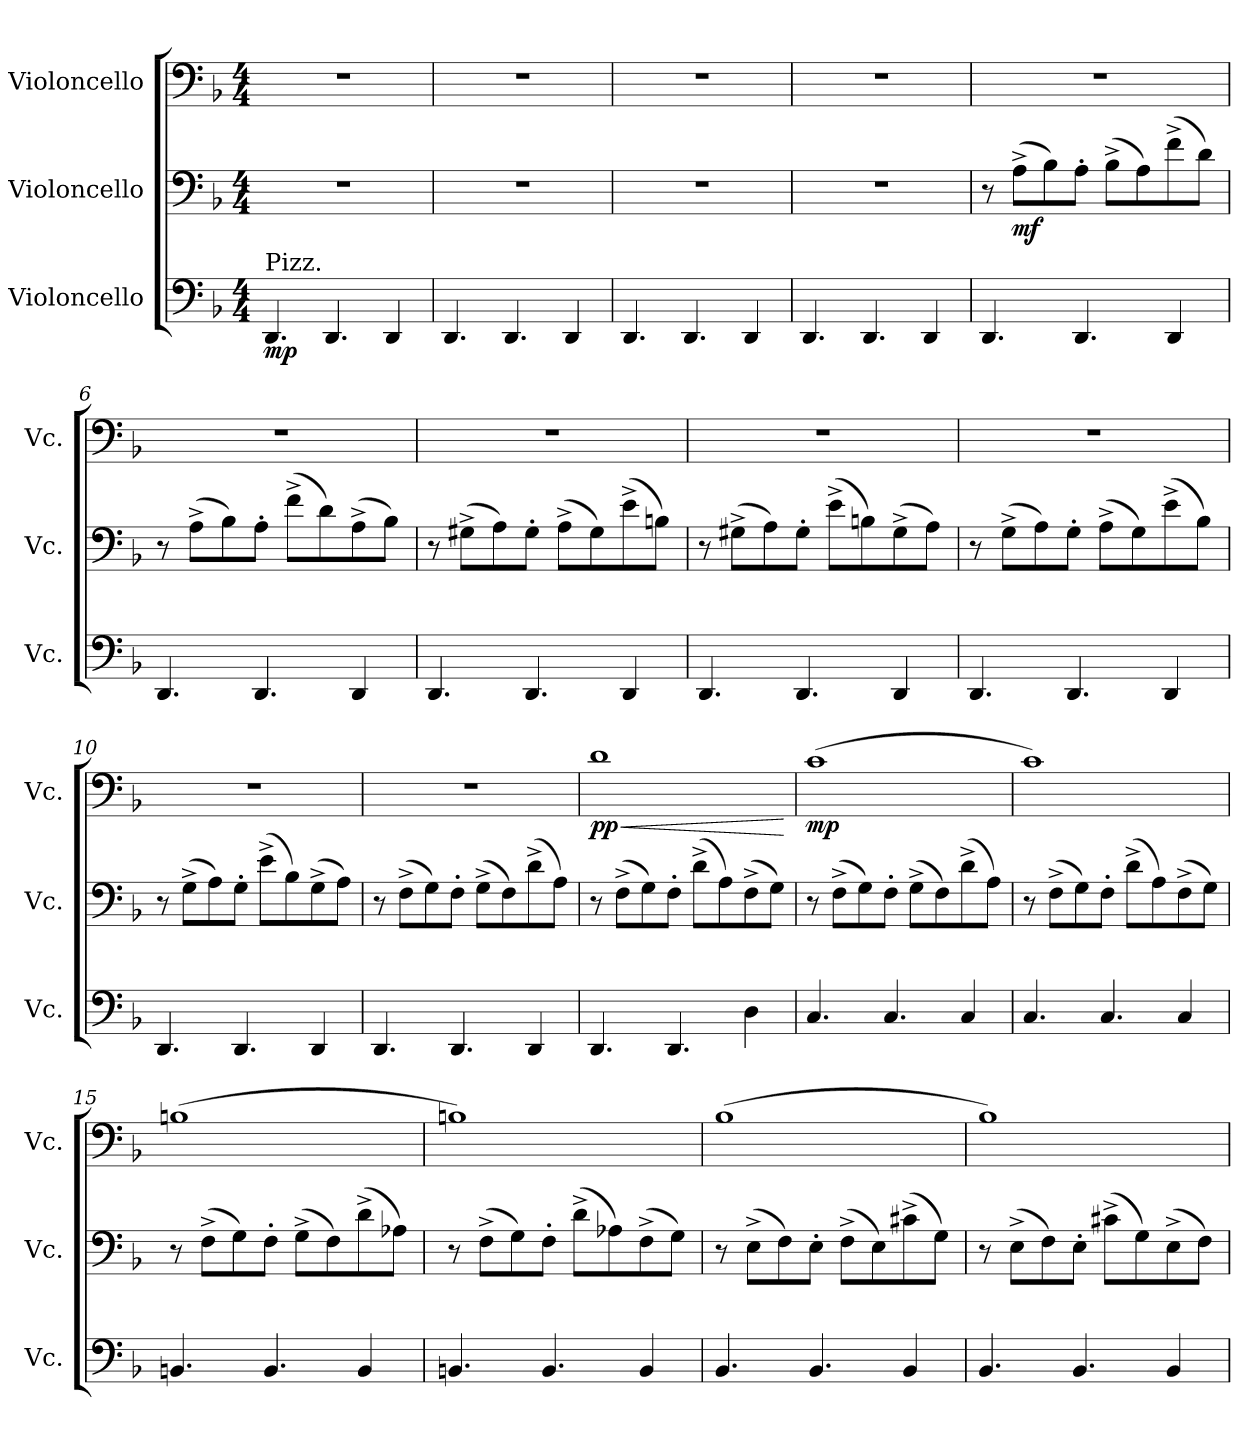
**kern	**dynam	**kern	**dynam	**kern	**dynam
*part3	*part3	*part2	*part2	*part1	*part1
*staff3	*staff3	*staff2	*staff2	*staff1	*staff1
*I"Violoncello	*	*I"Violoncello	*	*I"Violoncello	*
*I'Vc.	*	*I'Vc.	*	*I'Vc.	*
*clefF4	*	*clefF4	*	*clefF4	*
*k[b-]	*	*k[b-]	*	*k[b-]	*
*M4/4	*	*M4/4	*	*M4/4	*
=1	=1	=1	=1	=1	=1
!LO:TX:a:t=Pizz.	!	!	!	!	!
!	!LO:DY:b	!	!	!	!
4.DD/	mp	1r	.	1r	.
4.DD/	.	.	.	.	.
4DD/	.	.	.	.	.
=2	=2	=2	=2	=2	=2
4.DD/	.	1r	.	1r	.
4.DD/	.	.	.	.	.
4DD/	.	.	.	.	.
=3	=3	=3	=3	=3	=3
4.DD/	.	1r	.	1r	.
4.DD/	.	.	.	.	.
4DD/	.	.	.	.	.
=4	=4	=4	=4	=4	=4
4.DD/	.	1r	.	1r	.
4.DD/	.	.	.	.	.
4DD/	.	.	.	.	.
=5	=5	=5	=5	=5	=5
4.DD/	.	8r	.	1r	.
!	!	!	!LO:DY:b	!	!
.	.	(8A^\L	mf	.	.
.	.	8B-\)	.	.	.
4.DD/	.	8A'\J	.	.	.
.	.	(8B-^\L	.	.	.
.	.	8A\)	.	.	.
4DD/	.	(8f^\	.	.	.
.	.	8d\J)	.	.	.
!!LO:LB:g=z
=6	=6	=6	=6	=6	=6
4.DD/	.	8r	.	1r	.
.	.	(8A^\L	.	.	.
.	.	8B-\)	.	.	.
4.DD/	.	8A'\J	.	.	.
.	.	(8f^\L	.	.	.
.	.	8d\)	.	.	.
4DD/	.	(8A^\	.	.	.
.	.	8B-\J)	.	.	.
=7	=7	=7	=7	=7	=7
4.DD/	.	8r	.	1r	.
.	.	(8G#X^\L	.	.	.
.	.	8A\)	.	.	.
4.DD/	.	8G#'\J	.	.	.
.	.	(8A^\L	.	.	.
.	.	8G#\)	.	.	.
4DD/	.	(8e^\	.	.	.
.	.	8Bn\J)	.	.	.
=8	=8	=8	=8	=8	=8
4.DD/	.	8r	.	1r	.
.	.	(8G#X^\L	.	.	.
.	.	8A\)	.	.	.
4.DD/	.	8G#'\J	.	.	.
.	.	(8e^\L	.	.	.
.	.	8Bn\)	.	.	.
4DD/	.	(8G#^\	.	.	.
.	.	8A\J)	.	.	.
=9	=9	=9	=9	=9	=9
4.DD/	.	8r	.	1r	.
.	.	(8G^\L	.	.	.
.	.	8A\)	.	.	.
4.DD/	.	8G'\J	.	.	.
.	.	(8A^\L	.	.	.
.	.	8G\)	.	.	.
4DD/	.	(8e^\	.	.	.
.	.	8B-\J)	.	.	.
!!LO:LB:g=z
=10	=10	=10	=10	=10	=10
4.DD/	.	8r	.	1r	.
.	.	(8G^\L	.	.	.
.	.	8A\)	.	.	.
4.DD/	.	8G'\J	.	.	.
.	.	(8e^\L	.	.	.
.	.	8B-\)	.	.	.
4DD/	.	(8G^\	.	.	.
.	.	8A\J)	.	.	.
=11	=11	=11	=11	=11	=11
4.DD/	.	8r	.	1r	.
.	.	(8F^\L	.	.	.
.	.	8G\)	.	.	.
4.DD/	.	8F'\J	.	.	.
.	.	(8G^\L	.	.	.
.	.	8F\)	.	.	.
4DD/	.	(8d^\	.	.	.
.	.	8A\J)	.	.	.
=12	=12	=12	=12	=12	=12
!	!	!	!	!	!LO:HP:b
!	!	!	!	!	!LO:DY:n=1:b
4.DD/	.	8r	.	1d	< pp
.	.	(8F^\L	.	.	.
.	.	8G\)	.	.	.
4.DD/	.	8F'\J	.	.	.
.	.	(8d^\L	.	.	.
.	.	8A\)	.	.	.
4D\	.	(8F^\	.	.	.
.	.	8G\J)	.	.	.
.	.	.	.	.	[
=13	=13	=13	=13	=13	=13
!	!	!	!	!	!LO:DY:b
4.C/	.	8r	.	(1c	mp
.	.	(8F^\L	.	.	.
.	.	8G\)	.	.	.
4.C/	.	8F'\J	.	.	.
.	.	(8G^\L	.	.	.
.	.	8F\)	.	.	.
4C/	.	(8d^\	.	.	.
.	.	8A\J)	.	.	.
=14	=14	=14	=14	=14	=14
4.C/	.	8r	.	1c)	.
.	.	(8F^\L	.	.	.
.	.	8G\)	.	.	.
4.C/	.	8F'\J	.	.	.
.	.	(8d^\L	.	.	.
.	.	8A\)	.	.	.
4C/	.	(8F^\	.	.	.
.	.	8G\J)	.	.	.
!!LO:LB:g=z
=15	=15	=15	=15	=15	=15
4.BBn/	.	8r	.	(1Bn	.
.	.	(8F^\L	.	.	.
.	.	8G\)	.	.	.
4.BB/	.	8F'\J	.	.	.
.	.	(8G^\L	.	.	.
.	.	8F\)	.	.	.
4BB/	.	(8d^\	.	.	.
.	.	8A-X\J)	.	.	.
=16	=16	=16	=16	=16	=16
4.BBn/	.	8r	.	1Bn)	.
.	.	(8F^\L	.	.	.
.	.	8G\)	.	.	.
4.BB/	.	8F'\J	.	.	.
.	.	(8d^\L	.	.	.
.	.	8A-X\)	.	.	.
4BB/	.	(8F^\	.	.	.
.	.	8G\J)	.	.	.
=17	=17	=17	=17	=17	=17
4.BB-/	.	8r	.	(1B-	.
.	.	(8E^\L	.	.	.
.	.	8F\)	.	.	.
4.BB-/	.	8E'\J	.	.	.
.	.	(8F^\L	.	.	.
.	.	8E\)	.	.	.
4BB-/	.	(8c#X^\	.	.	.
.	.	8G\J)	.	.	.
=18	=18	=18	=18	=18	=18
4.BB-/	.	8r	.	1B-)	.
.	.	(8E^\L	.	.	.
.	.	8F\)	.	.	.
4.BB-/	.	8E'\J	.	.	.
.	.	(8c#X^\L	.	.	.
.	.	8G\)	.	.	.
4BB-/	.	(8E^\	.	.	.
.	.	8F\J)	.	.	.
=	=	=	=	=	=
*-	*-	*-	*-	*-	*-
